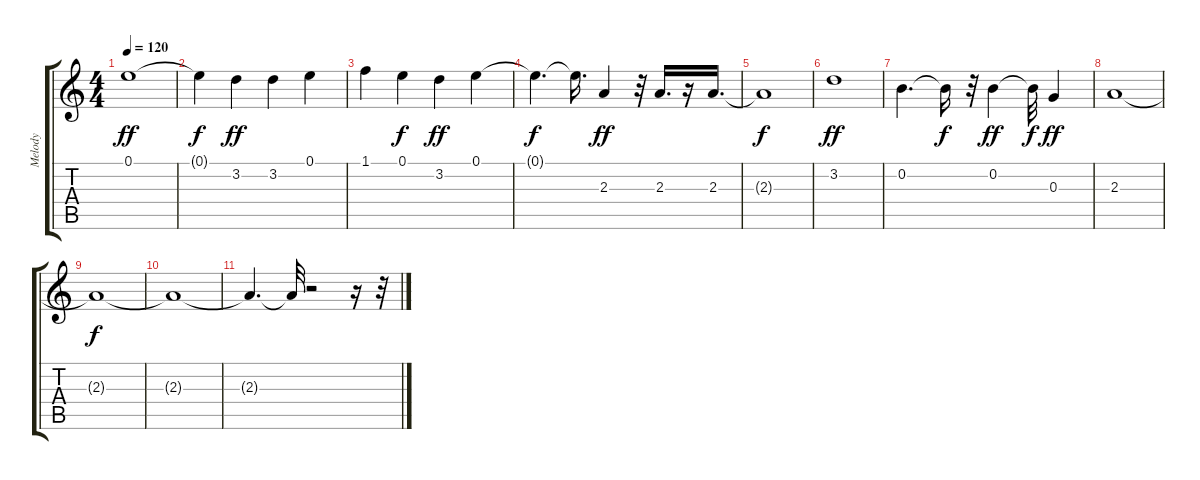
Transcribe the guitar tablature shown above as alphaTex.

\track ("Melody" "Melody") {instrument contrabass}
\staff {score tabs}
\tuning (E4 B3 G3 D3 A2 E2) {hide}
\ts (4 4)
\tempo 120
\clef g2
\ks c
0.1.1{dy ff} |
0.1{t}.4{dy f} 3.2.4{dy ff} 3.2.4 0.1.4 |
1.1.4 0.1.4{dy f} 3.2.4{dy ff} 0.1.4 |
0.1{t}.4{d dy f} 0.1{t}.16{d} 2.3.4{dy ff} r.32 2.3.16{d} r.16 2.3.16{d} |
2.3{t}.1{dy f} |
3.2.1{dy ff} |
0.2.4{d} 0.2{t}.16{dy f} r.32 0.2.4{dy ff} 0.2{t}.32{dy f} 0.3.4{dy ff} |
2.3.1 |
2.3{t}.1{dy f} |
2.3{t}.1 |
2.3{t}.4{d} 2.3{t}.32 r.2 r.16 r.32
